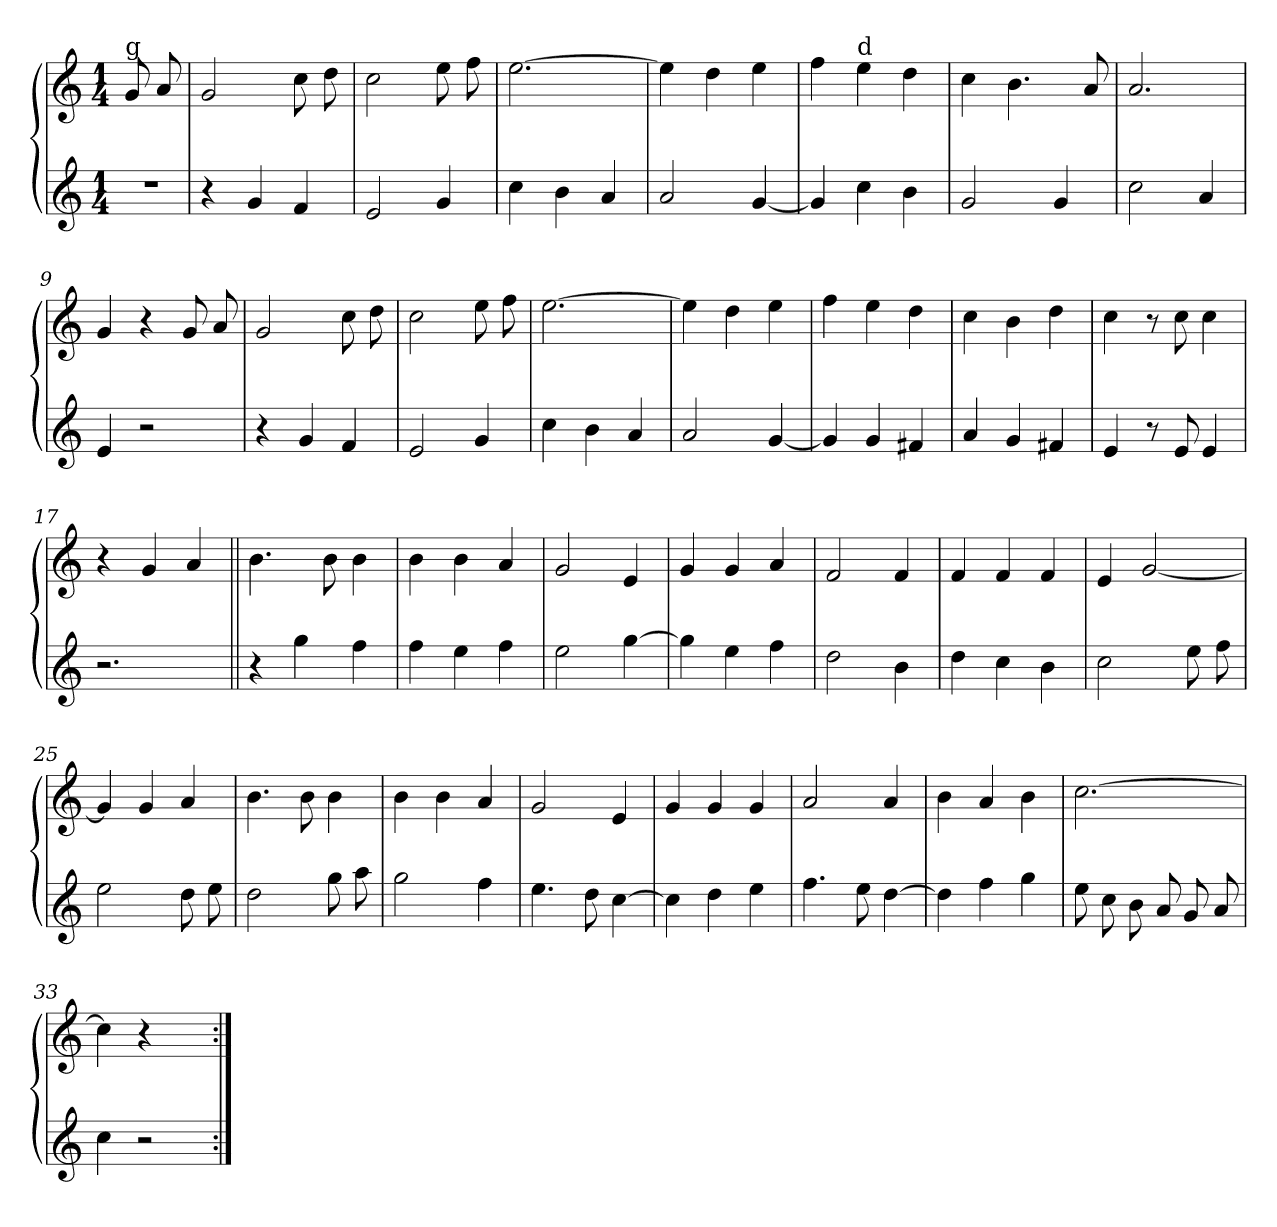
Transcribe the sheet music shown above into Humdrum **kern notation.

**kern	**kern
*part2	*part1
*staff2	*staff1
*clefG2	*clefG2
*k[]	*k[]
*M1/4	*M1/4
=1	=1
!	!LO:TX:t=g
4r	8g
.	8a
=2	=2
4r	2g
4g	.
4f	8cc
.	8dd
=3	=3
2e	2cc
4g	8ee
.	8ff
=4	=4
4cc	[2.ee
4b	.
4a	.
=5	=5
2a	4ee]
.	4dd
[4g	4ee
=6	=6
4g]	4ff
!	!LO:TX:t=d
4cc	4ee
4b	4dd
=7	=7
2g	4cc
.	4.b
4g	.
.	8a
=8	=8
2cc	2.a
4a	.
=9	=9
4e	4g
2r	4r
.	8g
.	8a
=10	=10
4r	2g
4g	.
4f	8cc
.	8dd
=11	=11
2e	2cc
4g	8ee
.	8ff
=12	=12
4cc	[2.ee
4b	.
4a	.
=13	=13
2a	4ee]
.	4dd
[4g	4ee
=14	=14
4g]	4ff
4g	4ee
4f#	4dd
=15	=15
4a	4cc
4g	4b
4f#	4dd
=16	=16
4e	4cc
8r	8r
8e	8cc
4e	4cc
=17	=17
2.r	4r
.	4g
.	4a
=18||	=18||
4r	4.b
4gg	.
.	8b
4ff	4b
=19	=19
4ff	4b
4ee	4b
4ff	4a
=20	=20
2ee	2g
[4gg	4e
=21	=21
4gg]	4g
4ee	4g
4ff	4a
=22	=22
2dd	2f
4b	4f
=23	=23
4dd	4f
4cc	4f
4b	4f
=24	=24
2cc	4e
.	[2g
8ee	.
8ff	.
=25	=25
2ee	4g]
.	4g
8dd	4a
8ee	.
=26	=26
2dd	4.b
.	8b
8gg	4b
8aa	.
=27	=27
2gg	4b
.	4b
4ff	4a
=28	=28
4.ee	2g
8dd	.
[4cc	4e
=29	=29
4cc]	4g
4dd	4g
4ee	4g
=30	=30
4.ff	2a
8ee	.
[4dd	4a
=31	=31
4dd]	4b
4ff	4a
4gg	4b
=32	=32
8ee	[2.cc
8cc	.
8b	.
8a	.
8g	.
8a	.
=33	=33
4cc	4cc]
2r	4r
.	4ryy
=:|!	=:|!
*-	*-
